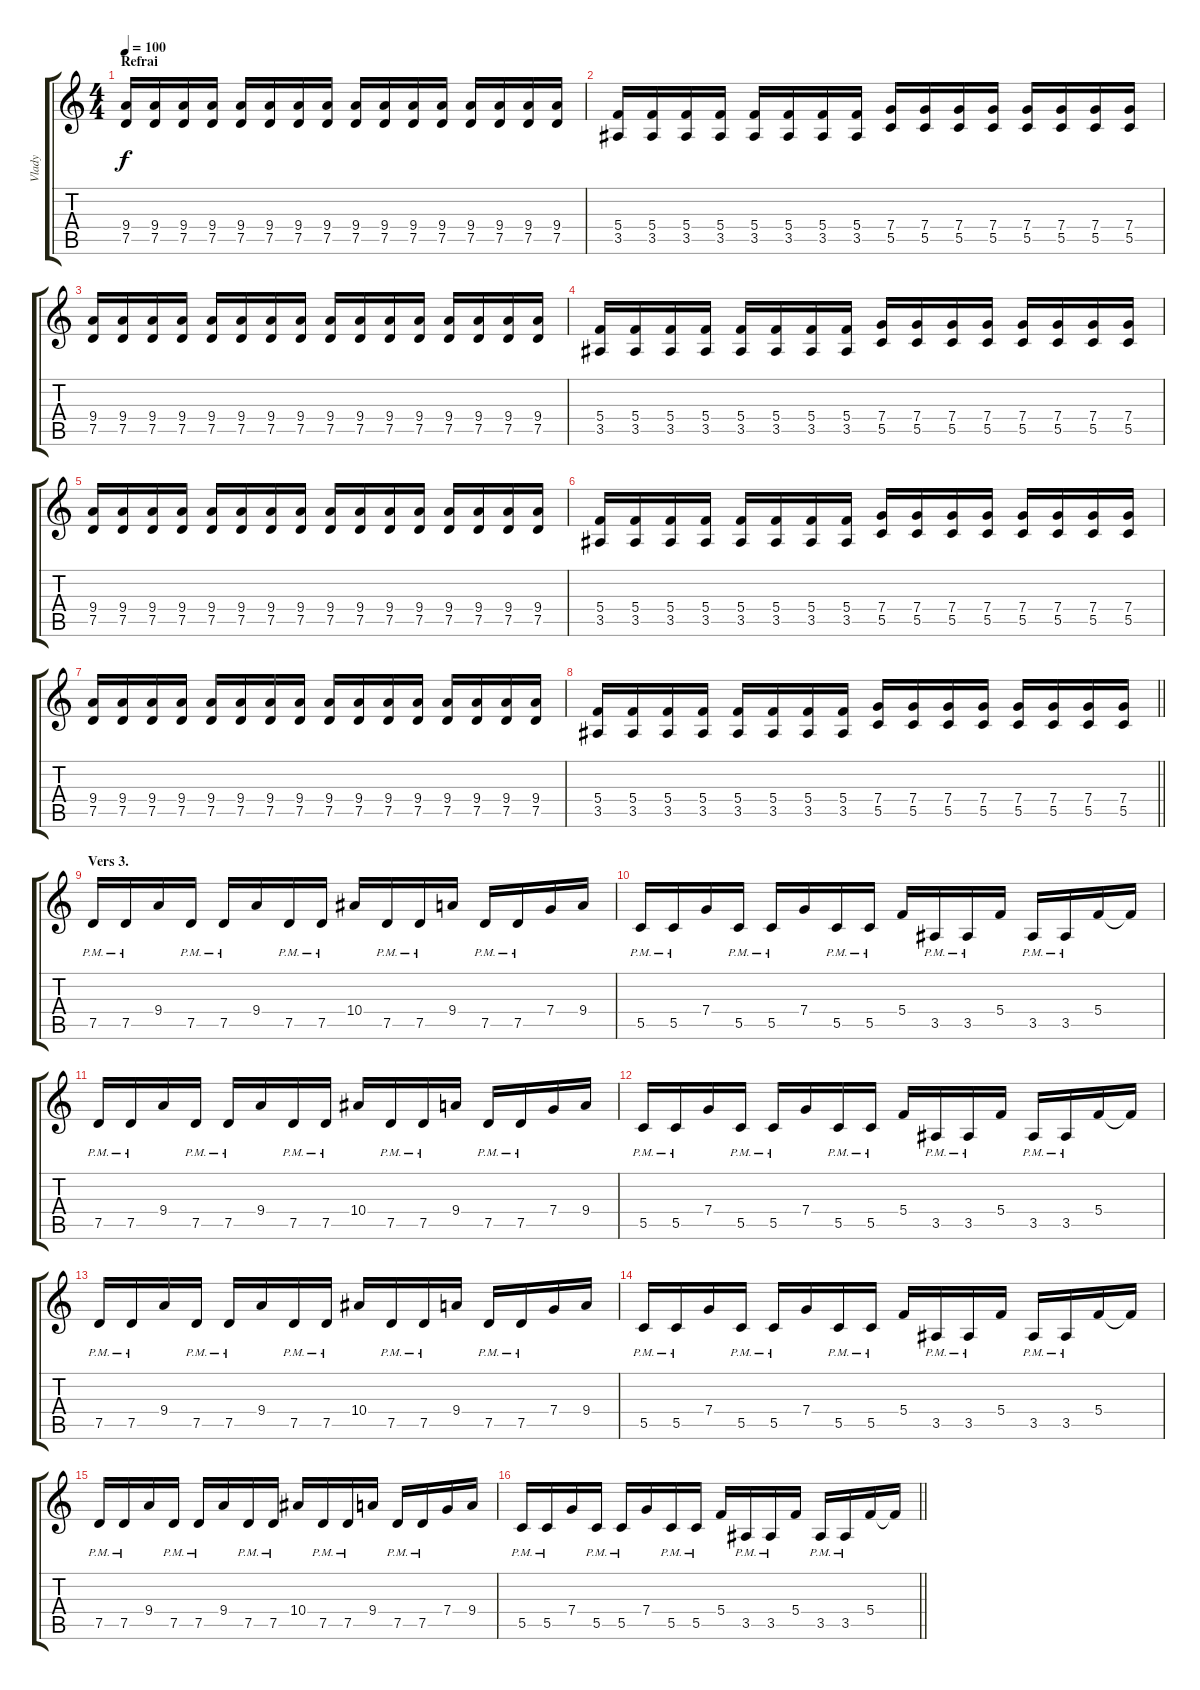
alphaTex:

\track ("Vlady" "Vlady") {instrument overdrivenguitar}
\staff {score tabs}
\tuning (D4 A3 F3 C3 G2 D2) {hide}
\ts (4 4)
\section ("" "Refrai")
\tempo 100
\clef g2
\ks c
(9.4 7.5).16{dy f} (9.4 7.5).16 (9.4 7.5).16 (9.4 7.5).16 (9.4 7.5).16 (9.4 7.5).16 (9.4 7.5).16 (9.4 7.5).16 (9.4 7.5).16 (9.4 7.5).16 (9.4 7.5).16 (9.4 7.5).16 (9.4 7.5).16 (9.4 7.5).16 (9.4 7.5).16 (9.4 7.5).16 |
(5.4 3.5).16 (5.4 3.5).16 (5.4 3.5).16 (5.4 3.5).16 (5.4 3.5).16 (5.4 3.5).16 (5.4 3.5).16 (5.4 3.5).16 (7.4 5.5).16 (7.4 5.5).16 (7.4 5.5).16 (7.4 5.5).16 (7.4 5.5).16 (7.4 5.5).16 (7.4 5.5).16 (7.4 5.5).16 |
(9.4 7.5).16 (9.4 7.5).16 (9.4 7.5).16 (9.4 7.5).16 (9.4 7.5).16 (9.4 7.5).16 (9.4 7.5).16 (9.4 7.5).16 (9.4 7.5).16 (9.4 7.5).16 (9.4 7.5).16 (9.4 7.5).16 (9.4 7.5).16 (9.4 7.5).16 (9.4 7.5).16 (9.4 7.5).16 |
(5.4 3.5).16 (5.4 3.5).16 (5.4 3.5).16 (5.4 3.5).16 (5.4 3.5).16 (5.4 3.5).16 (5.4 3.5).16 (5.4 3.5).16 (7.4 5.5).16 (7.4 5.5).16 (7.4 5.5).16 (7.4 5.5).16 (7.4 5.5).16 (7.4 5.5).16 (7.4 5.5).16 (7.4 5.5).16 |
(9.4 7.5).16 (9.4 7.5).16 (9.4 7.5).16 (9.4 7.5).16 (9.4 7.5).16 (9.4 7.5).16 (9.4 7.5).16 (9.4 7.5).16 (9.4 7.5).16 (9.4 7.5).16 (9.4 7.5).16 (9.4 7.5).16 (9.4 7.5).16 (9.4 7.5).16 (9.4 7.5).16 (9.4 7.5).16 |
(5.4 3.5).16 (5.4 3.5).16 (5.4 3.5).16 (5.4 3.5).16 (5.4 3.5).16 (5.4 3.5).16 (5.4 3.5).16 (5.4 3.5).16 (7.4 5.5).16 (7.4 5.5).16 (7.4 5.5).16 (7.4 5.5).16 (7.4 5.5).16 (7.4 5.5).16 (7.4 5.5).16 (7.4 5.5).16 |
(9.4 7.5).16 (9.4 7.5).16 (9.4 7.5).16 (9.4 7.5).16 (9.4 7.5).16 (9.4 7.5).16 (9.4 7.5).16 (9.4 7.5).16 (9.4 7.5).16 (9.4 7.5).16 (9.4 7.5).16 (9.4 7.5).16 (9.4 7.5).16 (9.4 7.5).16 (9.4 7.5).16 (9.4 7.5).16 |
\barLineRight lightlight
(5.4 3.5).16 (5.4 3.5).16 (5.4 3.5).16 (5.4 3.5).16 (5.4 3.5).16 (5.4 3.5).16 (5.4 3.5).16 (5.4 3.5).16 (7.4 5.5).16 (7.4 5.5).16 (7.4 5.5).16 (7.4 5.5).16 (7.4 5.5).16 (7.4 5.5).16 (7.4 5.5).16 (7.4 5.5).16 |
\section ("" "Vers 3.")
7.5{pm}.16 7.5{pm}.16 9.4.16 7.5{pm}.16 7.5{pm}.16 9.4.16 7.5{pm}.16 7.5{pm}.16 10.4.16 7.5{pm}.16 7.5{pm}.16 9.4.16 7.5{pm}.16 7.5{pm}.16 7.4.16 9.4.16 |
5.5{pm}.16 5.5{pm}.16 7.4.16 5.5{pm}.16 5.5{pm}.16 7.4.16 5.5{pm}.16 5.5{pm}.16 5.4.16 3.5{pm}.16 3.5{pm}.16 5.4.16 3.5{pm}.16 3.5{pm}.16 5.4.16 5.4{t}.16 |
7.5{pm}.16 7.5{pm}.16 9.4.16 7.5{pm}.16 7.5{pm}.16 9.4.16 7.5{pm}.16 7.5{pm}.16 10.4.16 7.5{pm}.16 7.5{pm}.16 9.4.16 7.5{pm}.16 7.5{pm}.16 7.4.16 9.4.16 |
5.5{pm}.16 5.5{pm}.16 7.4.16 5.5{pm}.16 5.5{pm}.16 7.4.16 5.5{pm}.16 5.5{pm}.16 5.4.16 3.5{pm}.16 3.5{pm}.16 5.4.16 3.5{pm}.16 3.5{pm}.16 5.4.16 5.4{t}.16 |
7.5{pm}.16 7.5{pm}.16 9.4.16 7.5{pm}.16 7.5{pm}.16 9.4.16 7.5{pm}.16 7.5{pm}.16 10.4.16 7.5{pm}.16 7.5{pm}.16 9.4.16 7.5{pm}.16 7.5{pm}.16 7.4.16 9.4.16 |
5.5{pm}.16 5.5{pm}.16 7.4.16 5.5{pm}.16 5.5{pm}.16 7.4.16 5.5{pm}.16 5.5{pm}.16 5.4.16 3.5{pm}.16 3.5{pm}.16 5.4.16 3.5{pm}.16 3.5{pm}.16 5.4.16 5.4{t}.16 |
7.5{pm}.16 7.5{pm}.16 9.4.16 7.5{pm}.16 7.5{pm}.16 9.4.16 7.5{pm}.16 7.5{pm}.16 10.4.16 7.5{pm}.16 7.5{pm}.16 9.4.16 7.5{pm}.16 7.5{pm}.16 7.4.16 9.4.16 |
\barLineRight lightlight
5.5{pm}.16 5.5{pm}.16 7.4.16 5.5{pm}.16 5.5{pm}.16 7.4.16 5.5{pm}.16 5.5{pm}.16 5.4.16 3.5{pm}.16 3.5{pm}.16 5.4.16 3.5{pm}.16 3.5{pm}.16 5.4.16 5.4{t}.16
